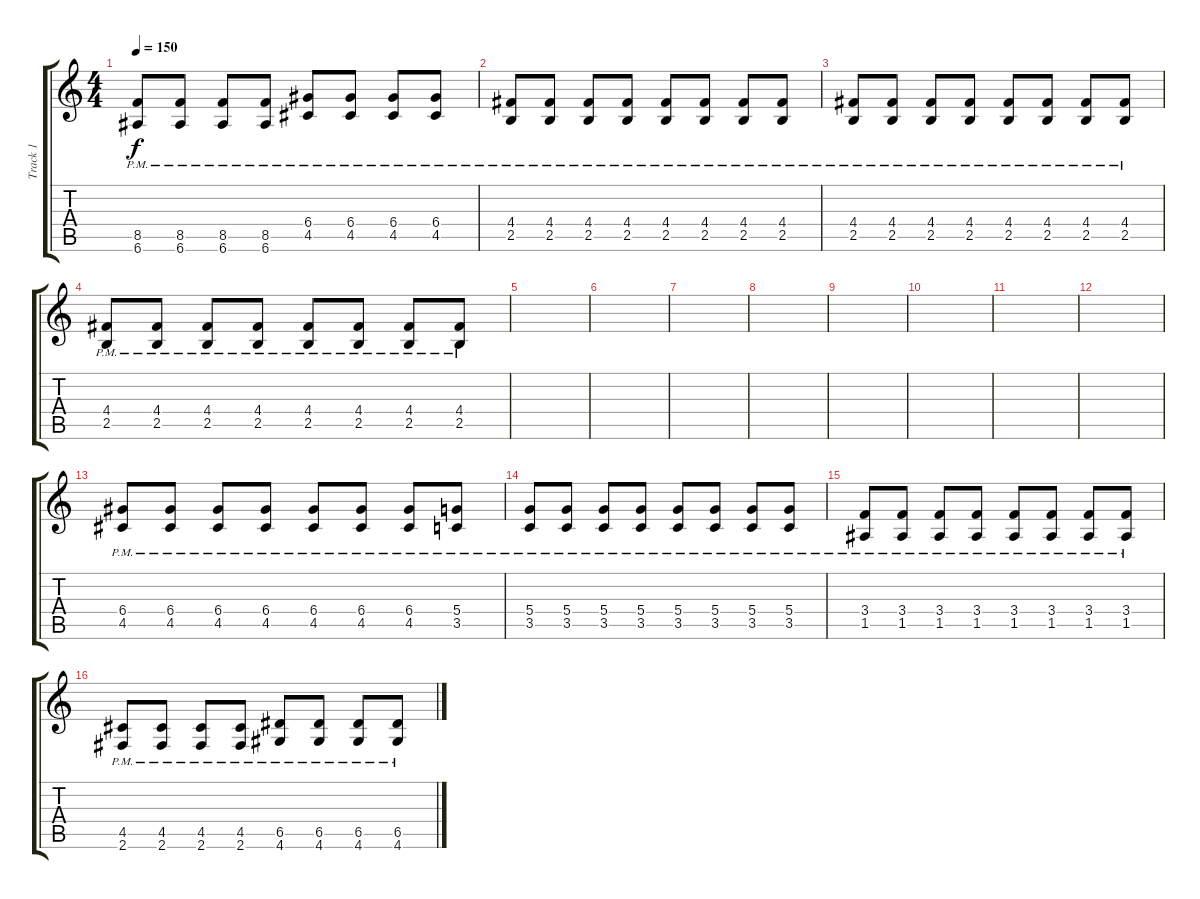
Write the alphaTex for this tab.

\track ("Track 1" "Track 1") {instrument distortionguitar}
\staff {score tabs}
\tuning (E4 B3 G3 D3 A2 E2) {hide}
\ts (4 4)
\tempo 150
\clef g2
\ks c
(8.5{pm} 6.6).8{dy f} (8.5{pm} 6.6).8 (8.5{pm} 6.6).8 (8.5{pm} 6.6).8 (6.4 4.5{pm}).8 (6.4 4.5{pm}).8 (6.4 4.5{pm}).8 (6.4 4.5{pm}).8 |
(4.4 2.5{pm}).8 (4.4 2.5{pm}).8 (4.4 2.5{pm}).8 (4.4 2.5{pm}).8 (4.4 2.5{pm}).8 (4.4 2.5{pm}).8 (4.4 2.5{pm}).8 (4.4 2.5{pm}).8 |
(4.4 2.5{pm}).8 (4.4 2.5{pm}).8 (4.4 2.5{pm}).8 (4.4 2.5{pm}).8 (4.4 2.5{pm}).8 (4.4 2.5{pm}).8 (4.4 2.5{pm}).8 (4.4 2.5{pm}).8 |
(4.4 2.5{pm}).8 (4.4 2.5{pm}).8 (4.4 2.5{pm}).8 (4.4 2.5{pm}).8 (4.4 2.5{pm}).8 (4.4 2.5{pm}).8 (4.4 2.5{pm}).8 (4.4 2.5{pm}).8 |
|
|
|
|
|
|
|
|
(6.4 4.5{pm}).8 (6.4 4.5{pm}).8 (6.4 4.5{pm}).8 (6.4 4.5{pm}).8 (6.4 4.5{pm}).8 (6.4 4.5{pm}).8 (6.4 4.5{pm}).8 (5.4{pm} 3.5{pm}).8 |
(5.4 3.5{pm}).8 (5.4 3.5{pm}).8 (5.4 3.5{pm}).8 (5.4 3.5{pm}).8 (5.4 3.5{pm}).8 (5.4 3.5{pm}).8 (5.4 3.5{pm}).8 (5.4 3.5{pm}).8 |
(3.4 1.5{pm}).8 (3.4 1.5{pm}).8 (3.4 1.5{pm}).8 (3.4 1.5{pm}).8 (3.4 1.5{pm}).8 (3.4 1.5{pm}).8 (3.4 1.5{pm}).8 (3.4 1.5{pm}).8 |
(4.5 2.6{pm}).8 (4.5 2.6{pm}).8 (4.5 2.6{pm}).8 (4.5 2.6{pm}).8 (6.5 4.6{pm}).8 (6.5 4.6{pm}).8 (6.5 4.6{pm}).8 (6.5 4.6{pm}).8
